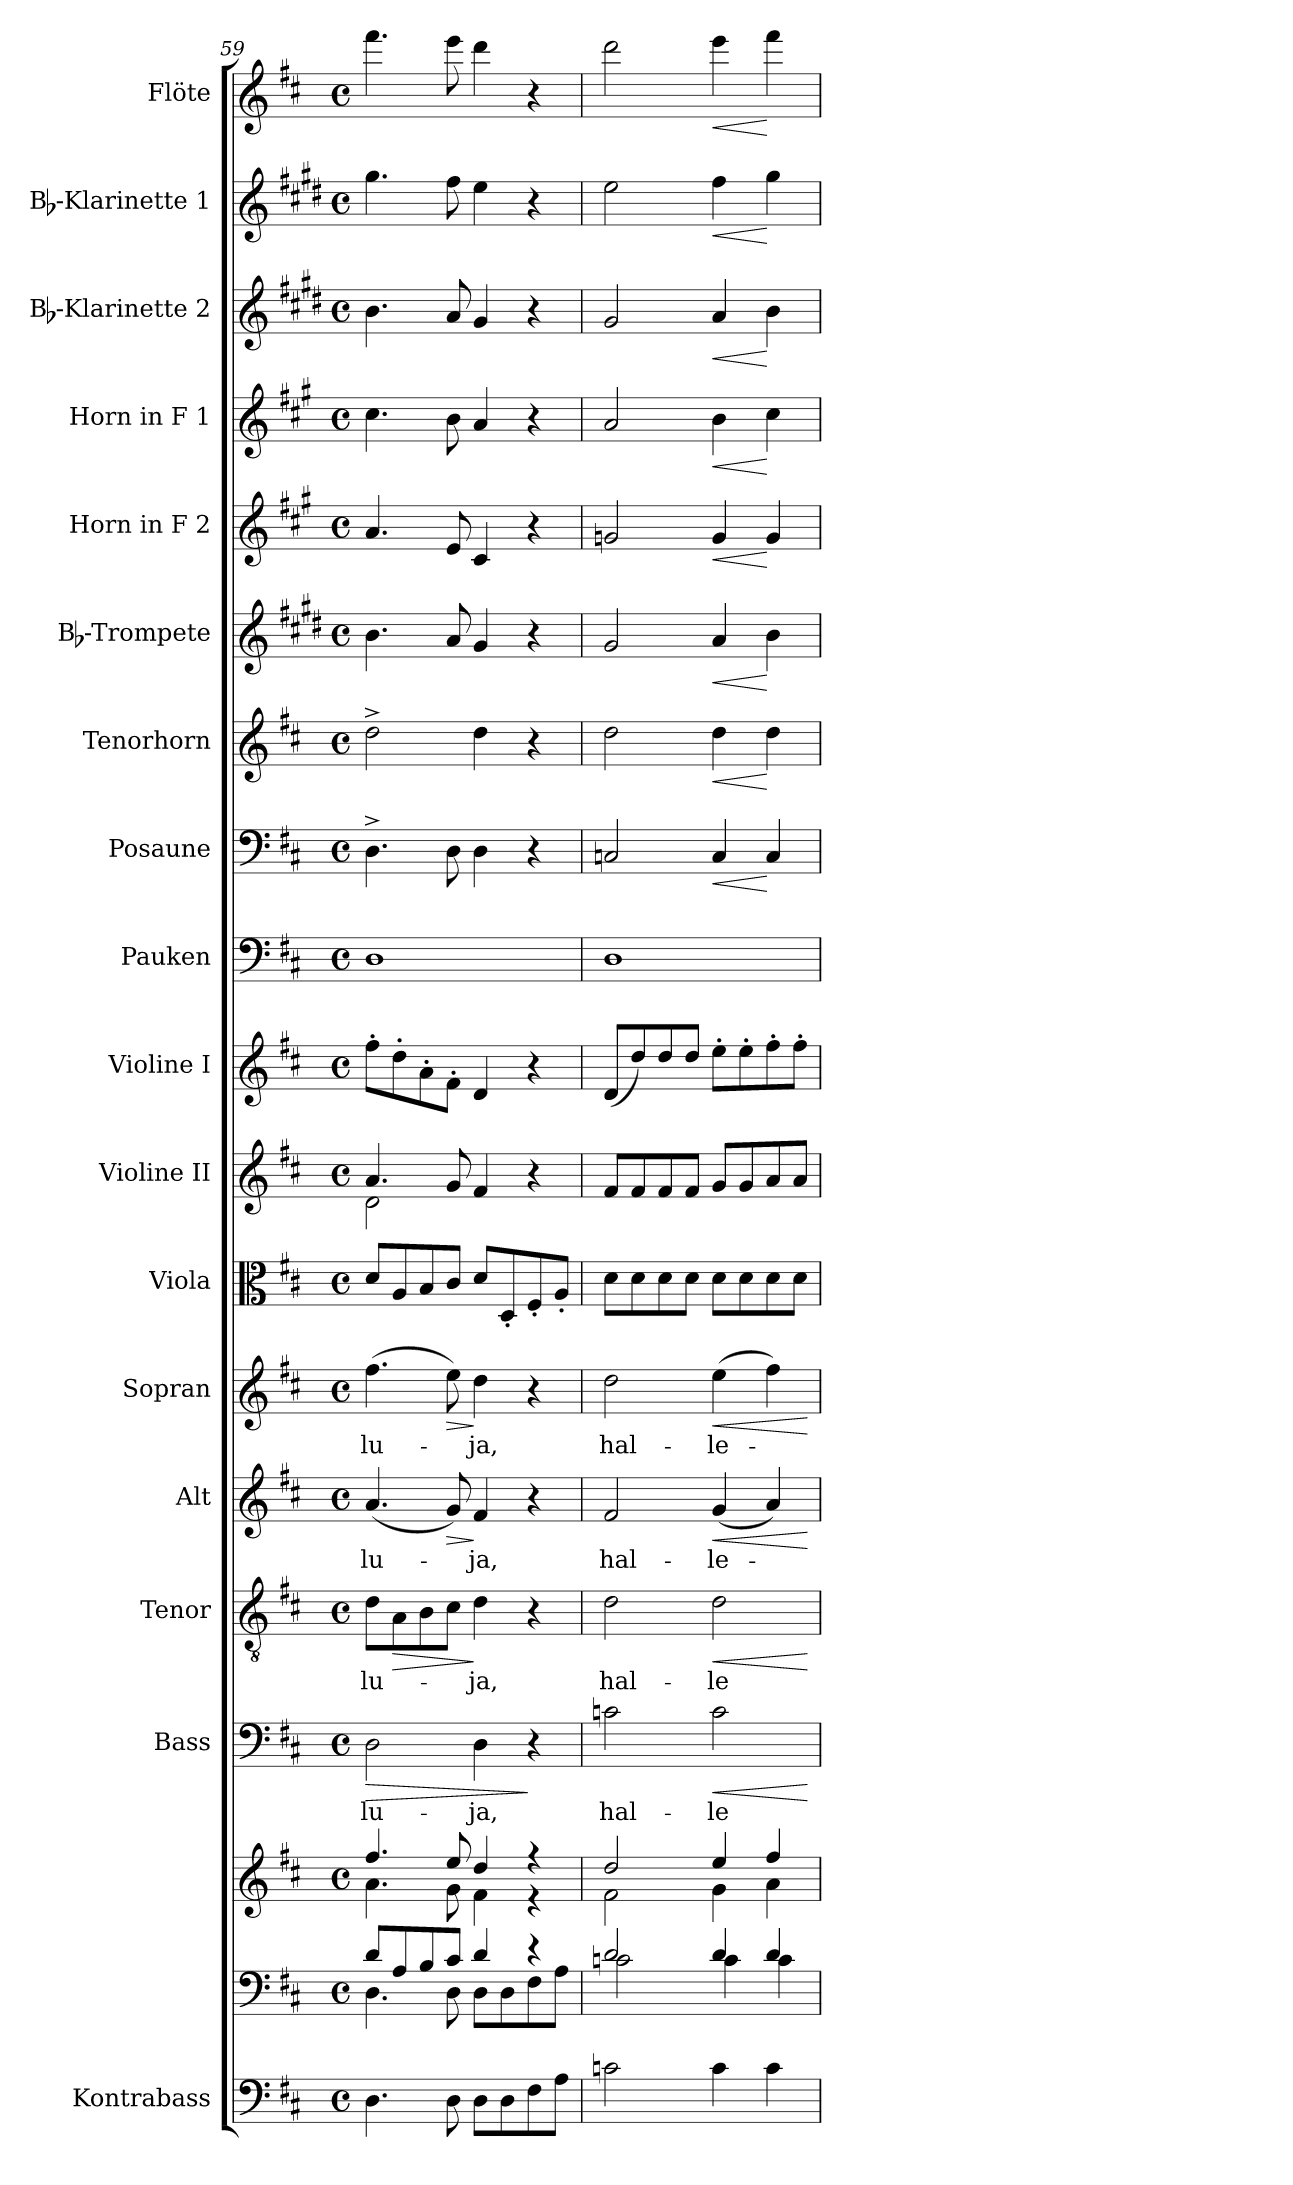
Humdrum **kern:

**kern	**kern	**kern	**kern	**text	**dynam	**kern	**text	**dynam	**kern	**text	**dynam	**kern	**text	**dynam	**kern	**kern	**kern	**kern	**kern	**dynam	**kern	**dynam	**kern	**dynam	**kern	**dynam	**kern	**dynam	**kern	**dynam	**kern	**dynam	**kern	**dynam
*part18	*part17	*part17	*part16	*part16	*part16	*part15	*part15	*part15	*part14	*part14	*part14	*part13	*part13	*part13	*part12	*part11	*part10	*part9	*part8	*part8	*part7	*part7	*part6	*part6	*part5	*part5	*part4	*part4	*part3	*part3	*part2	*part2	*part1	*part1
*staff19	*staff18	*staff17	*staff16	*staff16	*staff16	*staff15	*staff15	*staff15	*staff14	*staff14	*staff14	*staff13	*staff13	*staff13	*staff12	*staff11	*staff10	*staff9	*staff8	*staff8	*staff7	*staff7	*staff6	*staff6	*staff5	*staff5	*staff4	*staff4	*staff3	*staff3	*staff2	*staff2	*staff1	*staff1
*I"Kontrabass	*	*	*I"Bass	*	*	*I"Tenor	*	*	*I"Alt	*	*	*I"Sopran	*	*	*I"Viola	*I"Violine II	*I"Violine I	*I"Pauken	*I"Posaune	*	*I"Tenorhorn	*	*I"Bb-Trompete	*	*I"Horn in F 2	*	*I"Horn in F 1	*	*I"Bb-Klarinette 2	*	*I"Bb-Klarinette 1	*	*I"Flöte	*
*I'Kb.	*	*	*I'B.	*	*	*I'T.	*	*	*I'A.	*	*	*I'S.	*	*	*I'Vla.	*I'Vl. II	*I'Vl. I	*I'Pk.	*I'Pos.	*	*I'T. Hrn.	*	*I'Bb Trp.	*	*	*	*	*	*I'Bb Kl. 2	*	*I'Bb Kl. 1	*	*I'Fl.	*
*clefF4	*clefF4	*clefG2	*clefF4	*	*	*clefGv2	*	*	*clefG2	*	*	*clefG2	*	*	*clefC3	*clefG2	*clefG2	*clefF4	*clefF4	*	*clefG2	*	*clefG2	*	*clefG2	*	*clefG2	*	*clefG2	*	*clefG2	*	*clefG2	*
*ITrd7c12	*	*	*	*	*	*	*	*	*	*	*	*	*	*	*	*	*	*	*	*	*ITrd8c14	*	*ITrd1c2	*	*ITrd4c7	*	*ITrd4c7	*	*ITrd1c2	*	*ITrd1c2	*	*	*
*k[f#c#]	*k[f#c#]	*k[f#c#]	*k[f#c#]	*	*	*k[f#c#]	*	*	*k[f#c#]	*	*	*k[f#c#]	*	*	*k[f#c#]	*k[f#c#]	*k[f#c#]	*k[f#c#]	*k[f#c#]	*	*k[f#c#]	*	*k[f#c#]	*	*k[f#c#]	*	*k[f#c#]	*	*k[f#c#]	*	*k[f#c#]	*	*k[f#c#]	*
*D:	*D:	*D:	*D:	*	*	*D:	*	*	*D:	*	*	*D:	*	*	*D:	*D:	*D:	*D:	*D:	*	*D:	*	*D:	*	*D:	*	*D:	*	*D:	*	*D:	*	*D:	*
*M4/4	*M4/4	*M4/4	*M4/4	*	*	*M4/4	*	*	*M4/4	*	*	*M4/4	*	*	*M4/4	*M4/4	*M4/4	*M4/4	*M4/4	*	*M4/4	*	*M4/4	*	*M4/4	*	*M4/4	*	*M4/4	*	*M4/4	*	*M4/4	*
*met(c)	*met(c)	*met(c)	*met(c)	*	*	*met(c)	*	*	*met(c)	*	*	*met(c)	*	*	*met(c)	*met(c)	*met(c)	*met(c)	*met(c)	*	*met(c)	*	*met(c)	*	*met(c)	*	*met(c)	*	*met(c)	*	*met(c)	*	*met(c)	*
=59	=59	=59	=59	=59	=59	=59	=59	=59	=59	=59	=59	=59	=59	=59	=59	=59	=59	=59	=59	=59	=59	=59	=59	=59	=59	=59	=59	=59	=59	=59	=59	=59	=59	=59
*	*^	*^	*	*	*	*	*	*	*	*	*	*	*	*	*	*	*	*	*	*	*	*	*	*	*	*	*	*	*	*	*	*	*	*
!	!	!	!	!	!	!LO:LY:b	!LO:HP:b	!	!LO:LY:b	!	!	!LO:LY:b	!	!	!LO:LY:b	!	!	!	!	!	!	!	!	!	!	!	!	!	!	!	!	!	!	!	!	!
*	*	*	*	*	*	*	*	*	*	*	*	*	*	*	*	*	*	*^	*	*	*	*	*	*	*	*	*	*	*	*	*	*	*	*	*	*
4.DD\	8d/L	4.D\	4.ff#/	4.a\	2D\	-lu-	>	8d\L	-lu-	.	(<4.a/	-lu-	.	(>4.ff#\	-lu-	.	8d/L	4.a/	2d\	8ff#'>\L	1D	4.D^>\	.	2d^>\	.	4.a\	.	4.d/	.	4.f#\	.	4.a\	.	4.ff#\	.	4.fff#\	.
!	!	!	!	!	!	!	!	!	!	!LO:HP:b	!	!	!	!	!	!	!	!	!	!	!	!	!	!	!	!	!	!	!	!	!	!	!	!	!	!	!
.	8A/	.	.	.	.	.	.	8A\	.	>	.	.	.	.	.	.	8A/	.	.	8dd'>\	.	.	.	.	.	.	.	.	.	.	.	.	.	.	.	.	.
.	8B/	.	.	.	.	.	.	8B\	.	.	.	.	.	.	.	.	8B/	.	.	8a'>\	.	.	.	.	.	.	.	.	.	.	.	.	.	.	.	.	.
!	!	!	!	!	!	!	!	!	!	!	!	!	!LO:HP:b	!	!	!LO:HP:b	!	!	!	!	!	!	!	!	!	!	!	!	!	!	!	!	!	!	!	!	!
8DD\	8c#/J	8D\	8ee/	8g\	.	.	.	8c#\J	.	.	8g/)	.	>	8ee\)	.	>	8c#/J	8g/	.	8f#'>\J	.	8D\	.	.	.	8g/	.	8A/	.	8e\	.	8g/	.	8ee\	.	8eee\	.
!	!	!	!	!	!	!LO:LY:b	!	!	!LO:LY:b	!	!	!LO:LY:b	!	!	!LO:LY:b	!	!	!	!	!	!	!	!	!	!	!	!	!	!	!	!	!	!	!	!	!	!
8DD\L	4d/	8D\L	4dd/	4f#\	4D\	-ja,	.	4d\	-ja,	]	4f#/	-ja,	]	4dd\	-ja,	]	8d/L	4f#/	2ryy	4d/	.	4D\	.	4d\	.	4f#/	.	4F#/	.	4d/	.	4f#/	.	4dd\	.	4ddd\	.
8DD\	.	8D\	.	.	.	.	.	.	.	.	.	.	.	.	.	.	8D'</	.	.	.	.	.	.	.	.	.	.	.	.	.	.	.	.	.	.	.	.
8FF#\	4rd	8F#\	4r	4r	4r	.	]	4r	.	.	4r	.	.	4r	.	.	8F#'</	4r	.	4r	.	4r	.	4r	.	4r	.	4r	.	4r	.	4r	.	4r	.	4r	.
8AA\J	.	8A\J	.	.	.	.	.	.	.	.	.	.	.	.	.	.	8A'</J	.	.	.	.	.	.	.	.	.	.	.	.	.	.	.	.	.	.	.	.
*	*	*	*	*	*	*	*	*	*	*	*	*	*	*	*	*	*	*v	*v	*	*	*	*	*	*	*	*	*	*	*	*	*	*	*	*	*	*
=60	=60	=60	=60	=60	=60	=60	=60	=60	=60	=60	=60	=60	=60	=60	=60	=60	=60	=60	=60	=60	=60	=60	=60	=60	=60	=60	=60	=60	=60	=60	=60	=60	=60	=60	=60	=60
!	!	!	!	!	!	!LO:LY:b	!	!	!LO:LY:b	!	!	!LO:LY:b	!	!	!LO:LY:b	!	!	!	!	!	!	!	!	!	!	!	!	!	!	!	!	!	!	!	!	!
2Cn\	2d/	2cn\	2dd/	2f#\	2cn\	hal-	.	2d\	hal-	.	2f#/	hal-	.	2dd\	hal-	.	8d\L	8f#/L	(<8d/L	1D	2Cn/	.	2d\	.	2f#/	.	2cn/	.	2d/	.	2f#/	.	2dd\	.	2ddd\	.
.	.	.	.	.	.	.	.	.	.	.	.	.	.	.	.	.	8d\	8f#/	8dd/)	.	.	.	.	.	.	.	.	.	.	.	.	.	.	.	.	.
.	.	.	.	.	.	.	.	.	.	.	.	.	.	.	.	.	8d\	8f#/	8dd/	.	.	.	.	.	.	.	.	.	.	.	.	.	.	.	.	.
.	.	.	.	.	.	.	.	.	.	.	.	.	.	.	.	.	8d\J	8f#/J	8dd/J	.	.	.	.	.	.	.	.	.	.	.	.	.	.	.	.	.
!	!	!	!	!	!	!LO:LY:b	!LO:HP:b	!	!LO:LY:b	!LO:HP:b	!	!LO:LY:b	!LO:HP:b	!	!LO:LY:b	!LO:HP:b	!	!	!	!	!	!LO:HP:b	!	!LO:HP:b	!	!LO:HP:b	!	!LO:HP:b	!	!LO:HP:b	!	!LO:HP:b	!	!LO:HP:b	!	!LO:HP:b
4C\	4d/	4c\	4ee/	4g\	2c\	-le-	<	2d\	-le-	<	(<4g/	-le-	<	(>4ee\	-le-	<	8d\L	8g/L	8ee'>\L	.	4C/	<	4d\	<	4g/	<	4c/	<	4e\	<	4g/	<	4ee\	<	4eee\	<
.	.	.	.	.	.	.	.	.	.	.	.	.	.	.	.	.	8d\	8g/	8ee'>\	.	.	.	.	.	.	.	.	.	.	.	.	.	.	.	.	.
4C\	4d/	4c\	4ff#/	4a\	.	.	.	.	.	.	4a/)	.	.	4ff#\)	.	.	8d\	8a/	8ff#'>\	.	4C/	[	4d\	[	4a\	[	4c/	[	4f#\	[	4a\	[	4ff#\	[	4fff#\	[
.	.	.	.	.	.	.	.	.	.	.	.	.	.	.	.	.	8d\J	8a/J	8ff#'>\J	.	.	.	.	.	.	.	.	.	.	.	.	.	.	.	.	.
*	*v	*v	*	*	*	*	*	*	*	*	*	*	*	*	*	*	*	*	*	*	*	*	*	*	*	*	*	*	*	*	*	*	*	*	*	*
*	*	*v	*v	*	*	*	*	*	*	*	*	*	*	*	*	*	*	*	*	*	*	*	*	*	*	*	*	*	*	*	*	*	*	*	*
.	.	.	.	.	[	.	.	[	.	.	[	.	.	[	.	.	.	.	.	.	.	.	.	.	.	.	.	.	.	.	.	.	.	.
=	=	=	=	=	=	=	=	=	=	=	=	=	=	=	=	=	=	=	=	=	=	=	=	=	=	=	=	=	=	=	=	=	=	=
*-	*-	*-	*-	*-	*-	*-	*-	*-	*-	*-	*-	*-	*-	*-	*-	*-	*-	*-	*-	*-	*-	*-	*-	*-	*-	*-	*-	*-	*-	*-	*-	*-	*-	*-
